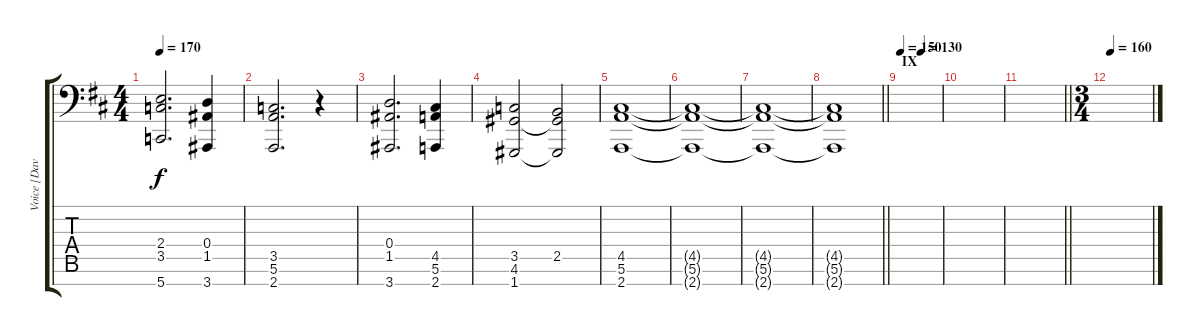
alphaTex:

\track ("Voice [David Gilmour] / Brass" "Voice [Dav") {instrument lead1square}
\staff {score tabs}
\tuning (E4 B3 G3 D3 A2 E2 G1) {hide}
\ts (4 4)
\tempo 170
\clef f4
\ks d
(2.4 3.5 5.7).2{d dy f} (0.4 1.5 3.7).4 |
(3.5 5.6 2.7).2{d} r.4 |
(0.4 1.5 3.7).2{d} (4.5 5.6 2.7).4 |
(3.5 4.6 1.7).2 (2.5 4.6{t} 1.7{t}).2 |
(4.5 5.6 2.7).1 |
(4.5{t} 5.6{t} 2.7{t}).1 |
(4.5{t} 5.6{t} 2.7{t}).1 |
\barLineRight lightlight
(4.5{t} 5.6{t} 2.7{t}).1 |
\section ("" "IX")
\tempo 150
\tempo (130 0.5)
|
|
\barLineRight lightlight
|
\ts (3 4)
\tempo 160
